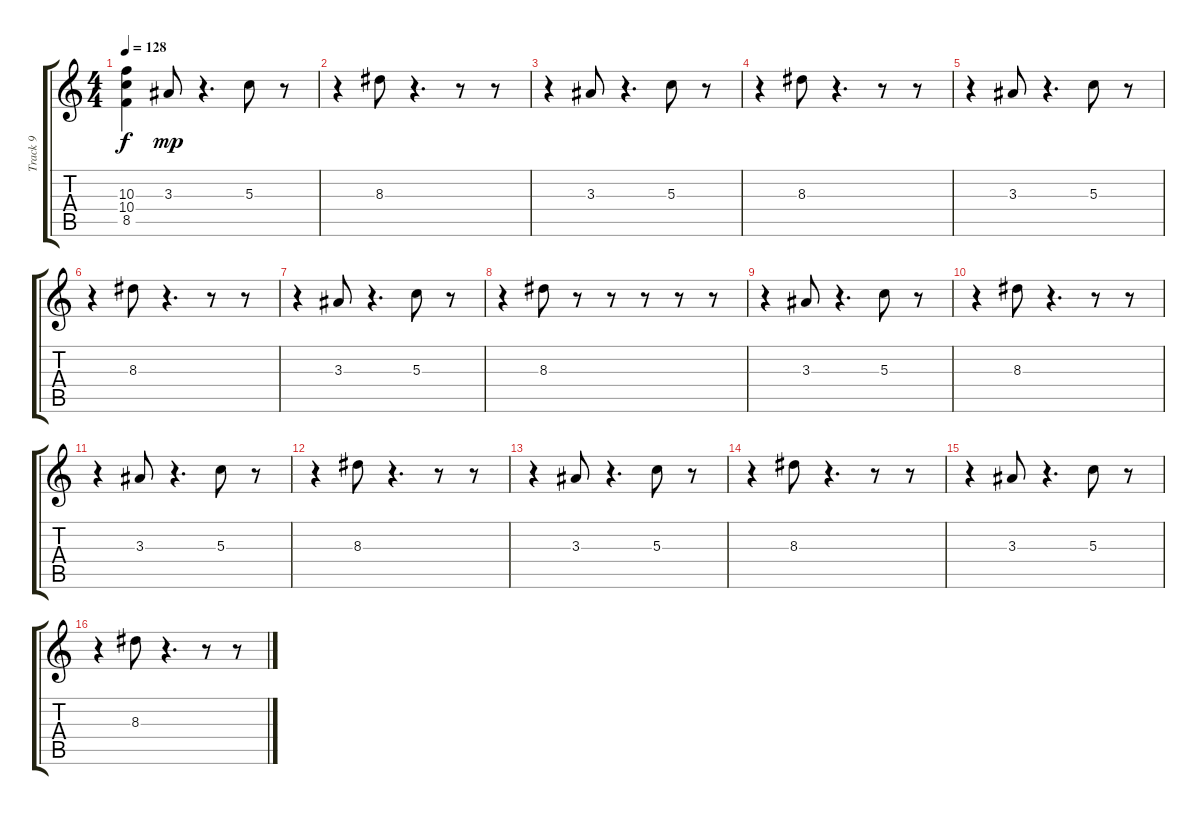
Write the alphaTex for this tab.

\track ("Track 9" "Track 9") {instrument acousticguitarsteel}
\staff {score tabs}
\tuning (E4 B3 G3 D3 A2 E2) {hide}
\ts (4 4)
\tempo 128
\clef g2
\ks c
(10.3{t} 10.4{t} 8.5{t}).4{dy f} 3.3.8{dy mp} r.4{d} 5.3.8 r.8 |
r.4 8.3.8 r.4{d} r.8 r.8 |
r.4 3.3.8 r.4{d} 5.3.8 r.8 |
r.4 8.3.8 r.4{d} r.8 r.8 |
r.4 3.3.8 r.4{d} 5.3.8 r.8 |
r.4 8.3.8 r.4{d} r.8 r.8 |
r.4 3.3.8 r.4{d} 5.3.8 r.8 |
r.4 8.3.8 r.8 r.8 r.8 r.8 r.8 |
r.4 3.3.8 r.4{d} 5.3.8 r.8 |
r.4 8.3.8 r.4{d} r.8 r.8 |
r.4 3.3.8 r.4{d} 5.3.8 r.8 |
r.4 8.3.8 r.4{d} r.8 r.8 |
r.4 3.3.8 r.4{d} 5.3.8 r.8 |
r.4 8.3.8 r.4{d} r.8 r.8 |
r.4 3.3.8 r.4{d} 5.3.8 r.8 |
r.4 8.3.8 r.4{d} r.8 r.8
